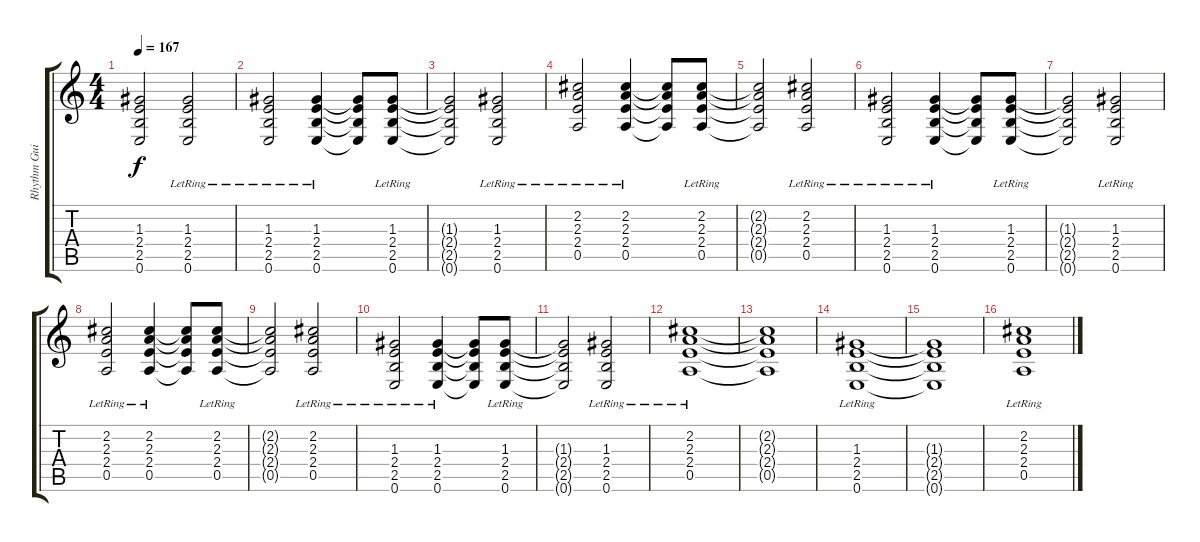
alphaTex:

\track ("Rhythm Guitar 2" "Rhythm Gui") {instrument overdrivenguitar}
\staff {score tabs}
\tuning (E4 B3 G3 D3 A2 E2) {hide}
\ts (4 4)
\tempo 167
\clef g2
\ks c
(1.3{t} 2.4{t} 2.5{t} 0.6{t}).2{dy f} (1.3{lr} 2.4{lr} 2.5{lr} 0.6{lr}).2 |
(1.3{lr} 2.4{lr} 2.5{lr} 0.6{lr}).2 (1.3{lr} 2.4{lr} 2.5{lr} 0.6{lr}).4 (1.3{t} 2.4{t} 2.5{t} 0.6{t}).8 (1.3{lr} 2.4{lr} 2.5{lr} 0.6{lr}).8 |
(1.3{t} 2.4{t} 2.5{t} 0.6{t}).2 (1.3{lr} 2.4{lr} 2.5{lr} 0.6{lr}).2 |
(2.2 2.3 2.4{lr} 0.5{lr}).2 (2.2 2.3 2.4{lr} 0.5{lr}).4 (2.2{t} 2.3{t} 2.4{t} 0.5{t}).8 (2.2 2.3 2.4{lr} 0.5{lr}).8 |
(2.2{t} 2.3{t} 2.4{t} 0.5{t}).2 (2.2 2.3 2.4{lr} 0.5{lr}).2 |
(1.3{lr} 2.4{lr} 2.5{lr} 0.6{lr}).2 (1.3{lr} 2.4{lr} 2.5{lr} 0.6{lr}).4 (1.3{t} 2.4{t} 2.5{t} 0.6{t}).8 (1.3{lr} 2.4{lr} 2.5{lr} 0.6{lr}).8 |
(1.3{t} 2.4{t} 2.5{t} 0.6{t}).2 (1.3{lr} 2.4{lr} 2.5{lr} 0.6{lr}).2 |
(2.2 2.3 2.4{lr} 0.5{lr}).2 (2.2 2.3 2.4{lr} 0.5{lr}).4 (2.2{t} 2.3{t} 2.4{t} 0.5{t}).8 (2.2 2.3 2.4{lr} 0.5{lr}).8 |
(2.2{t} 2.3{t} 2.4{t} 0.5{t}).2 (2.2 2.3 2.4{lr} 0.5{lr}).2 |
(1.3{lr} 2.4{lr} 2.5{lr} 0.6{lr}).2 (1.3{lr} 2.4{lr} 2.5{lr} 0.6{lr}).4 (1.3{t} 2.4{t} 2.5{t} 0.6{t}).8 (1.3{lr} 2.4{lr} 2.5{lr} 0.6{lr}).8 |
(1.3{t} 2.4{t} 2.5{t} 0.6{t}).2 (1.3{lr} 2.4{lr} 2.5{lr} 0.6{lr}).2 |
(2.2{lr} 2.3{lr} 2.4{lr} 0.5{lr}).1 |
(2.2{t} 2.3{t} 2.4{t} 0.5{t}).1 |
(1.3{lr} 2.4{lr} 2.5{lr} 0.6{lr}).1 |
(1.3{t} 2.4{t} 2.5{t} 0.6{t}).1 |
(2.2{lr} 2.3{lr} 2.4{lr} 0.5{lr}).1
